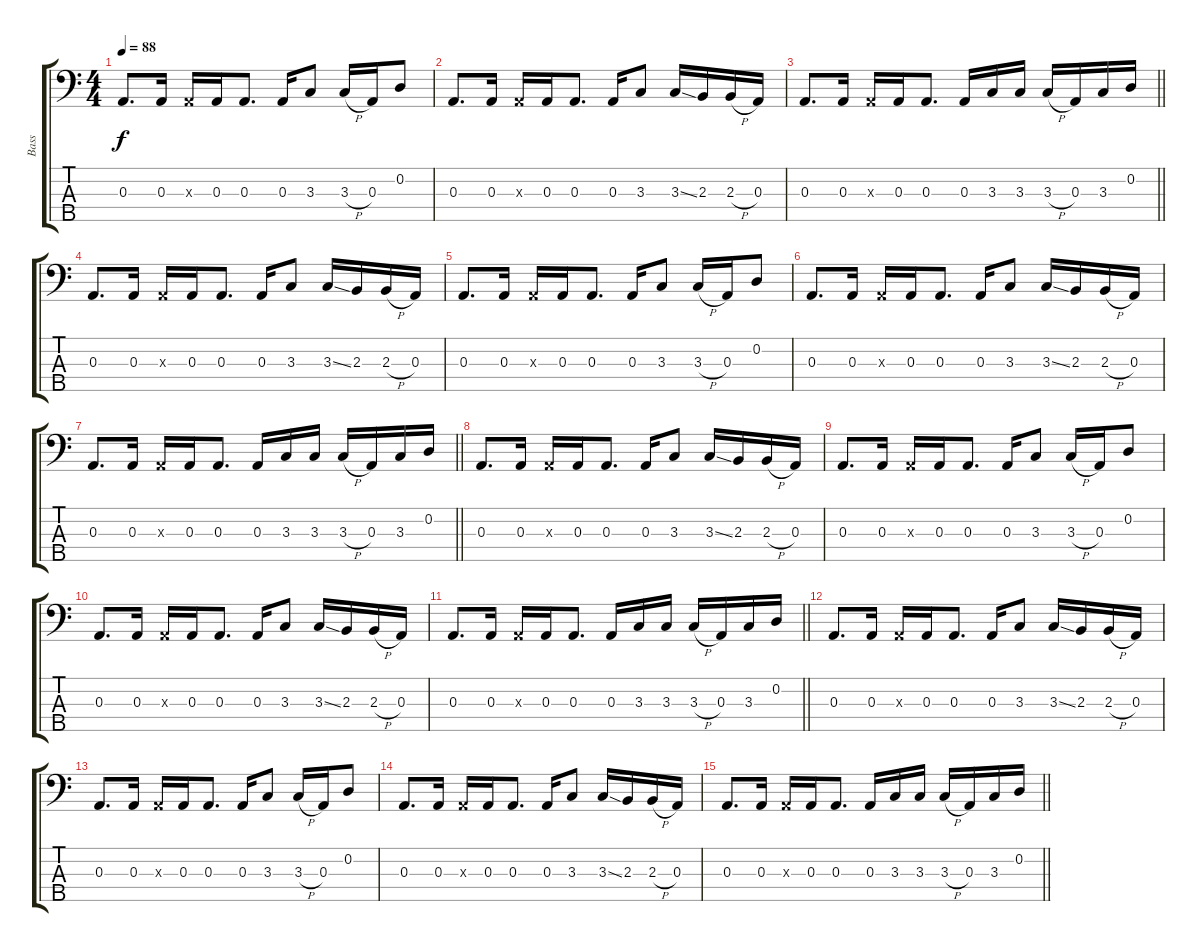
\track ("Bass" "Bass") {instrument electricbassfinger}
\staff {score tabs}
\tuning (G2 D2 A1 E1 B0) {hide}
\ts (4 4)
\tempo 88
\clef f4
\ks c
0.3.8{d dy f} 0.3.16 0.3{x}.16 0.3.16 0.3.8{d} 0.3.16 3.3.8 3.3{h}.16 0.3.16 0.2.8 |
0.3.8{d} 0.3.16 0.3{x}.16 0.3.16 0.3.8{d} 0.3.16 3.3.8 3.3{ss}.16 2.3.16 2.3{h}.16 0.3.16 |
\barLineRight lightlight
0.3.8{d} 0.3.16 0.3{x}.16 0.3.16 0.3.8{d} 0.3.16 3.3.16 3.3.16 3.3{h}.16 0.3.16 3.3.16 0.2.16 |
0.3.8{d} 0.3.16 0.3{x}.16 0.3.16 0.3.8{d} 0.3.16 3.3.8 3.3{ss}.16 2.3.16 2.3{h}.16 0.3.16 |
0.3.8{d} 0.3.16 0.3{x}.16 0.3.16 0.3.8{d} 0.3.16 3.3.8 3.3{h}.16 0.3.16 0.2.8 |
0.3.8{d} 0.3.16 0.3{x}.16 0.3.16 0.3.8{d} 0.3.16 3.3.8 3.3{ss}.16 2.3.16 2.3{h}.16 0.3.16 |
\barLineRight lightlight
0.3.8{d} 0.3.16 0.3{x}.16 0.3.16 0.3.8{d} 0.3.16 3.3.16 3.3.16 3.3{h}.16 0.3.16 3.3.16 0.2.16 |
0.3.8{d} 0.3.16 0.3{x}.16 0.3.16 0.3.8{d} 0.3.16 3.3.8 3.3{ss}.16 2.3.16 2.3{h}.16 0.3.16 |
0.3.8{d} 0.3.16 0.3{x}.16 0.3.16 0.3.8{d} 0.3.16 3.3.8 3.3{h}.16 0.3.16 0.2.8 |
0.3.8{d} 0.3.16 0.3{x}.16 0.3.16 0.3.8{d} 0.3.16 3.3.8 3.3{ss}.16 2.3.16 2.3{h}.16 0.3.16 |
\barLineRight lightlight
0.3.8{d} 0.3.16 0.3{x}.16 0.3.16 0.3.8{d} 0.3.16 3.3.16 3.3.16 3.3{h}.16 0.3.16 3.3.16 0.2.16 |
0.3.8{d} 0.3.16 0.3{x}.16 0.3.16 0.3.8{d} 0.3.16 3.3.8 3.3{ss}.16 2.3.16 2.3{h}.16 0.3.16 |
0.3.8{d} 0.3.16 0.3{x}.16 0.3.16 0.3.8{d} 0.3.16 3.3.8 3.3{h}.16 0.3.16 0.2.8 |
0.3.8{d} 0.3.16 0.3{x}.16 0.3.16 0.3.8{d} 0.3.16 3.3.8 3.3{ss}.16 2.3.16 2.3{h}.16 0.3.16 |
\barLineRight lightlight
0.3.8{d} 0.3.16 0.3{x}.16 0.3.16 0.3.8{d} 0.3.16 3.3.16 3.3.16 3.3{h}.16 0.3.16 3.3.16 0.2.16
